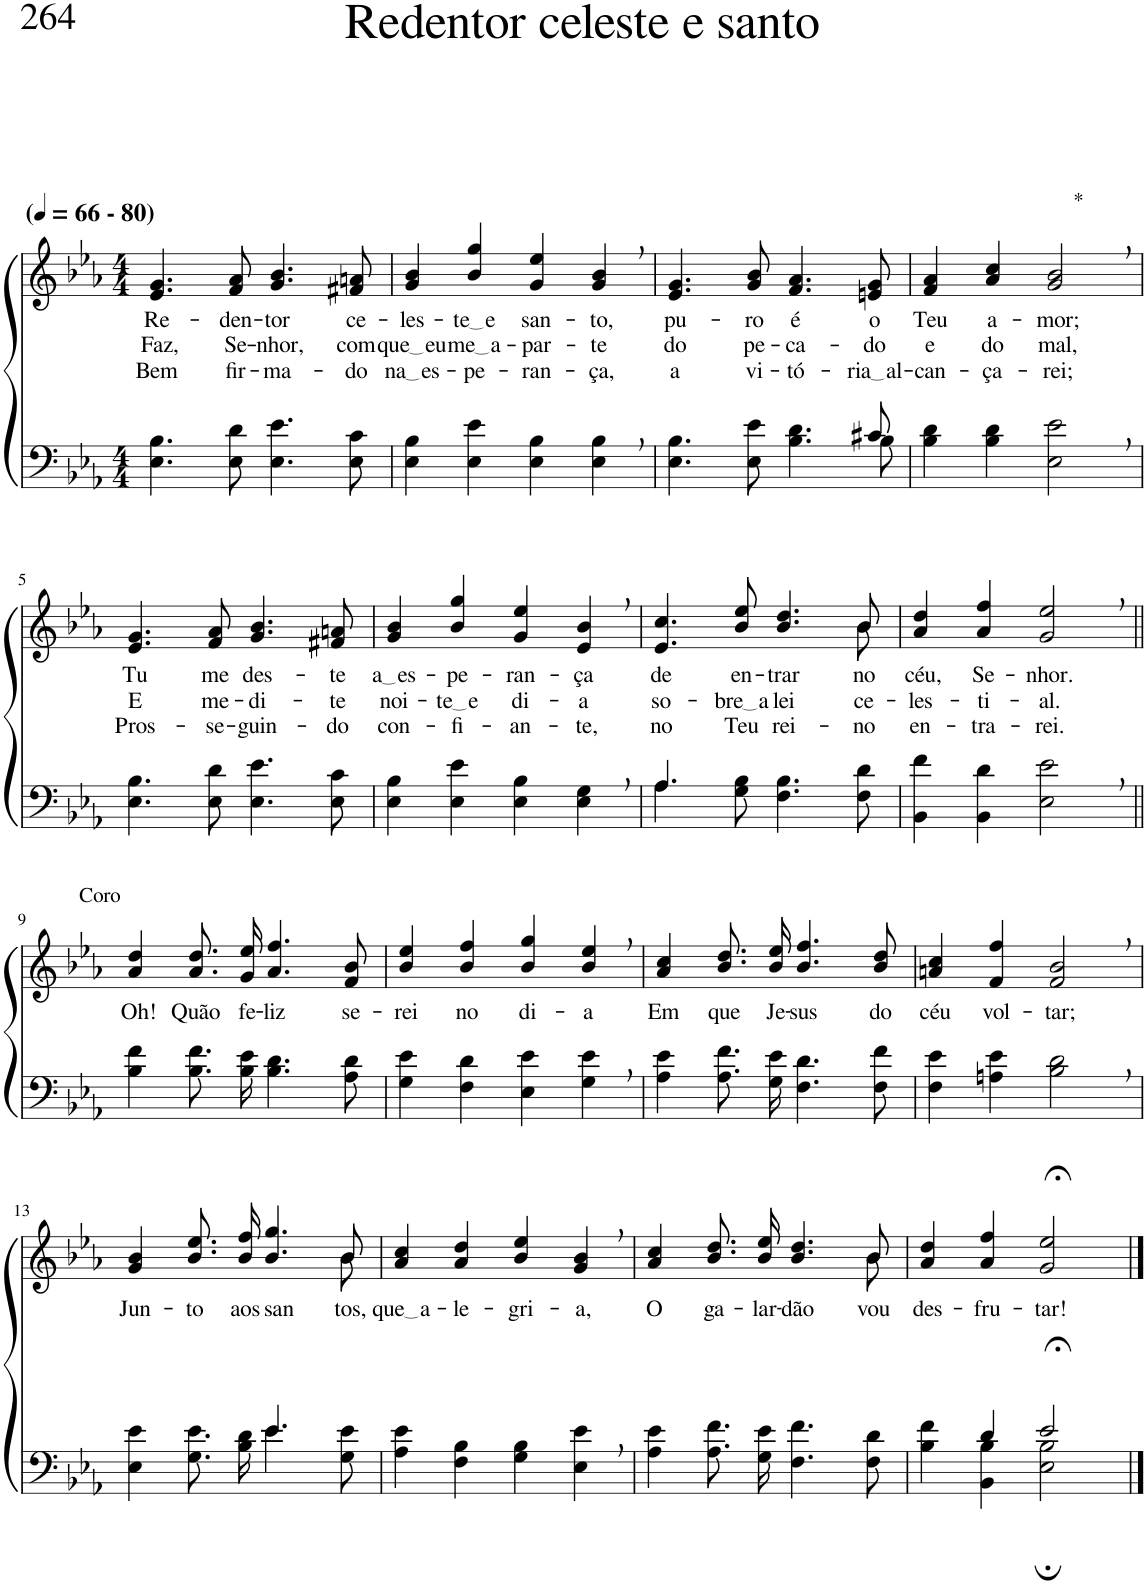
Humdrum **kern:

**kern	**kern	**text	**text	**text
*part2	*part1	*part1	*part1	*part1
*staff2	*staff1	*staff1	*staff1	*staff1
*I"Parte III e IV	*I"Parte I e II	*	*	*
*clefF4	*clefG2	*	*	*
*Trd2c3	*Trd2c3	*	*	*
*k[b-e-a-]	*k[b-e-a-]	*	*	*
*M4/4	*M4/4	*	*	*
*MM66	*MM66	*	*	*
=1	=1	=1	=1	=1
!	!LO:TX:a:B:t=(	!	!	!
!	!LO:TX:a:B:t=- 80)	!	!	!
!	!	!LO:LY:b	!LO:LY:b	!LO:LY:b
4.E-\ 4.B-\	4.e-/ 4.g/	Re-	Faz,	Bem
!	!	!LO:LY:b	!LO:LY:b	!LO:LY:b
8E-\ 8d\	8f/ 8a-/	-den-	Se-	fir-
!	!	!LO:LY:b	!LO:LY:b	!LO:LY:b
4.E-\ 4.e-\	4.g/ 4.b-/	-tor	-nhor,	-ma-
!	!	!LO:LY:b	!LO:LY:b	!LO:LY:b
8E-\ 8c\	8f#X/ 8an/	ce-	com	-do
=2	=2	=2	=2	=2
!	!	!LO:LY:b	!LO:LY:b	!LO:LY:b
4E-\ 4B-\	4g/ 4b-/	-les-	que eu	na es
!	!	!LO:LY:b	!LO:LY:b	!LO:LY:b
4E-\ 4e-\	4b-/ 4gg/	te e	me a	-pe-
!	!	!LO:LY:b	!LO:LY:b	!LO:LY:b
4E-\ 4B-\	4g/ 4ee-/	san-	-par-	-ran-
!	!	!LO:LY:b	!LO:LY:b	!LO:LY:b
4E-\, 4B-\,	4g/, 4b-/,	-to,	-te	-ça,
=3	=3	=3	=3	=3
*^	*	*	*	*
!	!	!	!LO:LY:b	!LO:LY:b	!LO:LY:b
2..ryy	4.E-\ 4.B-\	4.e-/ 4.g/	pu-	do	a
!	!	!	!LO:LY:b	!LO:LY:b	!LO:LY:b
.	8E-\ 8e-\	8g/ 8b-/	-ro	pe-	vi-
!	!	!	!LO:LY:b	!LO:LY:b	!LO:LY:b
.	4.B-\ 4.d\	4.f/ 4.a-/	é	-ca-	-tó-
!	!	!	!LO:LY:b	!LO:LY:b	!LO:LY:b
8c#X/	8B-\	8en/ 8g/	o	-do	ria al
=4	=4	=4	=4	=4	=4
!	!	!	!LO:LY:b	!LO:LY:b	!LO:LY:b
*v	*v	*	*	*	*
4B-\ 4d\	4f/ 4a-/	Teu	e	-can-
!	!	!LO:LY:b	!LO:LY:b	!LO:LY:b
4B-\ 4d\	4a-/ 4cc/	a-	do	-ça-
!	!LO:TX:a:t=*	!	!	!
!	!	!LO:LY:b	!LO:LY:b	!LO:LY:b
2E-\, 2e-\,	2g/, 2b-/,	-mor;	mal,	-rei;
!!LO:LB:g=z
=5	=5	=5	=5	=5
!	!	!LO:LY:b	!LO:LY:b	!LO:LY:b
4.E-\ 4.B-\	4.e-/ 4.g/	Tu	E	Pros-
!	!	!LO:LY:b	!LO:LY:b	!LO:LY:b
8E-\ 8d\	8f/ 8a-/	me	me-	-se-
!	!	!LO:LY:b	!LO:LY:b	!LO:LY:b
4.E-\ 4.e-\	4.g/ 4.b-/	des-	-di-	-guin-
!	!	!LO:LY:b	!LO:LY:b	!LO:LY:b
8E-\ 8c\	8f#X/ 8an/	-te	-te	-do
=6	=6	=6	=6	=6
!	!	!LO:LY:b	!LO:LY:b	!LO:LY:b
4E-\ 4B-\	4g/ 4b-/	a es	noi-	con-
!	!	!LO:LY:b	!LO:LY:b	!LO:LY:b
4E-\ 4e-\	4b-/ 4gg/	-pe-	te e	-fi-
!	!	!LO:LY:b	!LO:LY:b	!LO:LY:b
4E-\ 4B-\	4g/ 4ee-/	-ran-	di-	-an-
!	!	!LO:LY:b	!LO:LY:b	!LO:LY:b
4E-\, 4G\,	4e-/, 4b-/,	-ça	-a	-te,
=7	=7	=7	=7	=7
*^	*	*	*	*
!	!	!	!LO:LY:b	!LO:LY:b	!LO:LY:b
*	*	*^	*	*	*
4.A-\	4.A-/	4.e-/ 4.cc/	2..ryy	de	so-	no
!	!	!	!	!LO:LY:b	!LO:LY:b	!LO:LY:b
8G\ 8B-\	2ryy	8b-/ 8ee-/	.	en-	bre a	Teu
!	!	!	!	!LO:LY:b	!LO:LY:b	!LO:LY:b
4.F\ 4.B-\	.	4.b-/ 4.dd/	.	-trar	lei	rei-
!	!	!	!	!LO:LY:b	!LO:LY:b	!LO:LY:b
8F\ 8d\	8ryy	8b-/	8b-\	no	ce-	-no
=8	=8	=8	=8	=8	=8	=8
!	!	!	!	!LO:LY:b	!LO:LY:b	!LO:LY:b
*v	*v	*	*	*	*	*
*	*v	*v	*	*	*
4BB-\ 4f\	4a-/ 4dd/	céu,	-les-	en-
!	!	!LO:LY:b	!LO:LY:b	!LO:LY:b
4BB-\ 4d\	4a-/ 4ff/	Se-	-ti-	-tra-
!	!	!LO:LY:b	!LO:LY:b	!LO:LY:b
2E-\, 2e-\,	2g/, 2ee-/,	-nhor.	-al.	-rei.
!!LO:LB:g=z
=9||	=9||	=9||	=9||	=9||
!	!LO:TX:a:t=Coro	!	!	!
!	!	!LO:LY:b	!	!
4B-\ 4f\	4a-/ 4dd/	Oh!	.	.
!	!	!LO:LY:b	!	!
8.B-\ 8.f\L	8.a-\ 8.dd\L	Quão	.	.
!	!	!LO:LY:b	!	!
16B-\ 16e-\Jk	16g\ 16ee-\Jk	fe-	.	.
!	!	!LO:LY:b	!	!
4.B-\ 4.d\	4.a-/ 4.ff/	-liz	.	.
!	!	!LO:LY:b	!	!
8A-\ 8d\	8f/ 8b-/	se-	.	.
=10	=10	=10	=10	=10
!	!	!LO:LY:b	!	!
4G\ 4e-\	4b-/ 4ee-/	-rei	.	.
!	!	!LO:LY:b	!	!
4F\ 4d\	4b-/ 4ff/	no	.	.
!	!	!LO:LY:b	!	!
4E-\ 4e-\	4b-/ 4gg/	di-	.	.
!	!	!LO:LY:b	!	!
4G\, 4e-\,	4b-/, 4ee-/,	-a	.	.
=11	=11	=11	=11	=11
!	!	!LO:LY:b	!	!
4A-\ 4e-\	4a-/ 4cc/	Em	.	.
!	!	!LO:LY:b	!	!
8.A-\ 8.f\L	8.b-\ 8.dd\L	que	.	.
!	!	!LO:LY:b	!	!
16G\ 16e-\Jk	16b-\ 16ee-\Jk	Je-	.	.
!	!	!LO:LY:b	!	!
4.F\ 4.d\	4.b-/ 4.ff/	-sus	.	.
!	!	!LO:LY:b	!	!
8F\ 8f\	8b-/ 8dd/	do	.	.
=12	=12	=12	=12	=12
!	!	!LO:LY:b	!	!
4F\ 4e-\	4an/ 4cc/	céu	.	.
!	!	!LO:LY:b	!	!
4An\ 4e-\	4f/ 4ff/	vol-	.	.
!	!	!LO:LY:b	!	!
2B-\, 2d\,	2f/, 2b-/,	-tar;	.	.
!!LO:LB:g=z
=13	=13	=13	=13	=13
*^	*	*	*	*
!	!	!	!LO:LY:b	!	!
*	*	*^	*	*	*
2ryy	4E-\ 4e-\	4g/ 4b-/	2..ryy	Jun-	.	.
!	!	!	!	!LO:LY:b	!	!
.	8.G\ 8.e-\L	8.b-\ 8.ee-\L	.	-to	.	.
!	!	!	!	!LO:LY:b	!	!
.	16B-\ 16d\Jk	16b-\ 16ff\Jk	.	aos	.	.
!	!	!	!	!LO:LY:b	!	!
4.e-/	4.e-\	4.b-/ 4.gg/	.	san-	.	.
!	!	!	!	!LO:LY:b	!	!
8ryy	8G\ 8e-\	8b-/	8b-\	-tos,	.	.
=14	=14	=14	=14	=14	=14	=14
!	!	!	!	!LO:LY:b	!	!
*v	*v	*	*	*	*	*
*	*v	*v	*	*	*
4A-\ 4e-\	4a-/ 4cc/	que a	.	.
!	!	!LO:LY:b	!	!
4F\ 4B-\	4a-/ 4dd/	-le-	.	.
!	!	!LO:LY:b	!	!
4G\ 4B-\	4b-/ 4ee-/	-gri-	.	.
!	!	!LO:LY:b	!	!
4E-\, 4e-\,	4g/, 4b-/,	-a,	.	.
=15	=15	=15	=15	=15
!	!	!LO:LY:b	!	!
*	*^	*	*	*
4A-\ 4e-\	4a-/ 4cc/	2..ryy	O	.	.
!	!	!	!LO:LY:b	!	!
8.A-\ 8.f\L	8.b-\ 8.dd\L	.	ga-	.	.
!	!	!	!LO:LY:b	!	!
16G\ 16e-\Jk	16b-\ 16ee-\Jk	.	-lar-	.	.
!	!	!	!LO:LY:b	!	!
4.F\ 4.f\	4.b-/ 4.dd/	.	-dão	.	.
!	!	!	!LO:LY:b	!	!
8F\ 8d\	8b-/	8b-\	vou	.	.
=16	=16	=16	=16	=16	=16
*^	*	*	*	*	*
!	!	!	!	!LO:LY:b	!	!
*	*	*v	*v	*	*	*
4ryy	4B-\ 4f\	4a-/ 4dd/	des-	.	.
!	!	!	!LO:LY:b	!	!
4d/	4BB-\ 4B-\	4a-/ 4ff/	-fru-	.	.
!	!	!	!LO:LY:b	!	!
2e-;</	2E-\; 2B-\;	2g/;< 2ee-/;<	-tar!	.	.
*v	*v	*	*	*	*
==	==	==	==	==
*-	*-	*-	*-	*-
